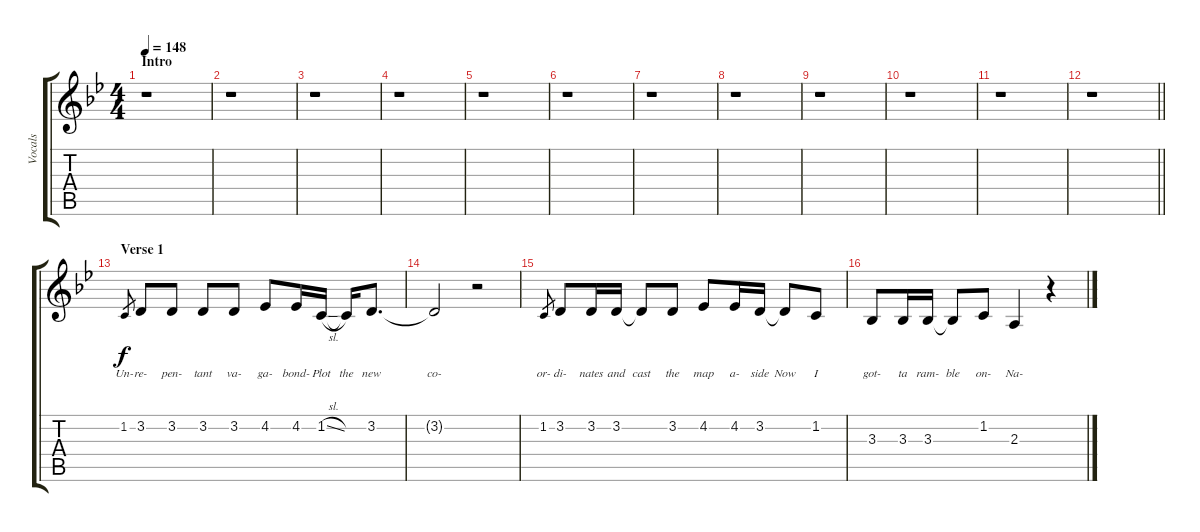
\track ("Vocals" "Vocals") {instrument bassoon}
\staff {score tabs}
\tuning (E4 B3 G3 D3 A2 E2) {hide}
\ts (4 4)
\section ("" "Intro")
\tempo 148
\clef g2
\ks gminor
r.1{dy f instrument bassoon} |
r.1 |
r.1 |
r.1 |
r.1 |
r.1 |
r.1 |
r.1 |
r.1 |
r.1 |
r.1 |
\barLineRight lightlight
r.1 |
\section ("" "Verse 1")
1.2.8{lyrics (0 "Un-") lyrics (1 "") lyrics (2 "") lyrics (3 "") lyrics (4 "") gr} 3.2.8{lyrics (0 "re-") lyrics (1 "") lyrics (2 "") lyrics (3 "") lyrics (4 "")} 3.2.8{lyrics (0 "pen-") lyrics (1 "") lyrics (2 "") lyrics (3 "") lyrics (4 "")} 3.2.8{lyrics (0 "tant") lyrics (1 "") lyrics (2 "") lyrics (3 "") lyrics (4 "")} 3.2.8{lyrics (0 "va-") lyrics (1 "") lyrics (2 "") lyrics (3 "") lyrics (4 "")} 4.2.8{lyrics (0 "ga-") lyrics (1 "") lyrics (2 "") lyrics (3 "") lyrics (4 "")} 4.2.16{lyrics (0 "bond-") lyrics (1 "") lyrics (2 "") lyrics (3 "") lyrics (4 "")} 1.2{sl}.16{lyrics (0 "Plot") lyrics (1 "") lyrics (2 "") lyrics (3 "") lyrics (4 "")} 1.2{t}.16{lyrics (0 "the") lyrics (1 "") lyrics (2 "") lyrics (3 "") lyrics (4 "")} 3.2.8{d lyrics (0 "new") lyrics (1 "") lyrics (2 "") lyrics (3 "") lyrics (4 "")} |
3.2{t}.2{lyrics (0 "co-") lyrics (1 "") lyrics (2 "") lyrics (3 "") lyrics (4 "")} r.2 |
1.2.8{lyrics (0 "or-") lyrics (1 "") lyrics (2 "") lyrics (3 "") lyrics (4 "") gr} 3.2.8{lyrics (0 "di-") lyrics (1 "") lyrics (2 "") lyrics (3 "") lyrics (4 "")} 3.2.16{lyrics (0 "nates") lyrics (1 "") lyrics (2 "") lyrics (3 "") lyrics (4 "")} 3.2.16{lyrics (0 "and") lyrics (1 "") lyrics (2 "") lyrics (3 "") lyrics (4 "")} 3.2{t}.8{lyrics (0 "cast") lyrics (1 "") lyrics (2 "") lyrics (3 "") lyrics (4 "")} 3.2.8{lyrics (0 "the") lyrics (1 "") lyrics (2 "") lyrics (3 "") lyrics (4 "")} 4.2.8{lyrics (0 "map") lyrics (1 "") lyrics (2 "") lyrics (3 "") lyrics (4 "")} 4.2.16{lyrics (0 "a-") lyrics (1 "") lyrics (2 "") lyrics (3 "") lyrics (4 "")} 3.2.16{lyrics (0 "side") lyrics (1 "") lyrics (2 "") lyrics (3 "") lyrics (4 "")} 3.2{t}.8{lyrics (0 "Now") lyrics (1 "") lyrics (2 "") lyrics (3 "") lyrics (4 "")} 1.2.8{lyrics (0 "I") lyrics (1 "") lyrics (2 "") lyrics (3 "") lyrics (4 "")} |
3.3.8{lyrics (0 "got-") lyrics (1 "") lyrics (2 "") lyrics (3 "") lyrics (4 "")} 3.3.16{lyrics (0 "ta") lyrics (1 "") lyrics (2 "") lyrics (3 "") lyrics (4 "")} 3.3.16{lyrics (0 "ram-") lyrics (1 "") lyrics (2 "") lyrics (3 "") lyrics (4 "")} 3.3{t}.8{lyrics (0 "ble") lyrics (1 "") lyrics (2 "") lyrics (3 "") lyrics (4 "")} 1.2.8{lyrics (0 "on-") lyrics (1 "") lyrics (2 "") lyrics (3 "") lyrics (4 "")} 2.3.4{lyrics (0 "Na-") lyrics (1 "") lyrics (2 "") lyrics (3 "") lyrics (4 "")} r.4
